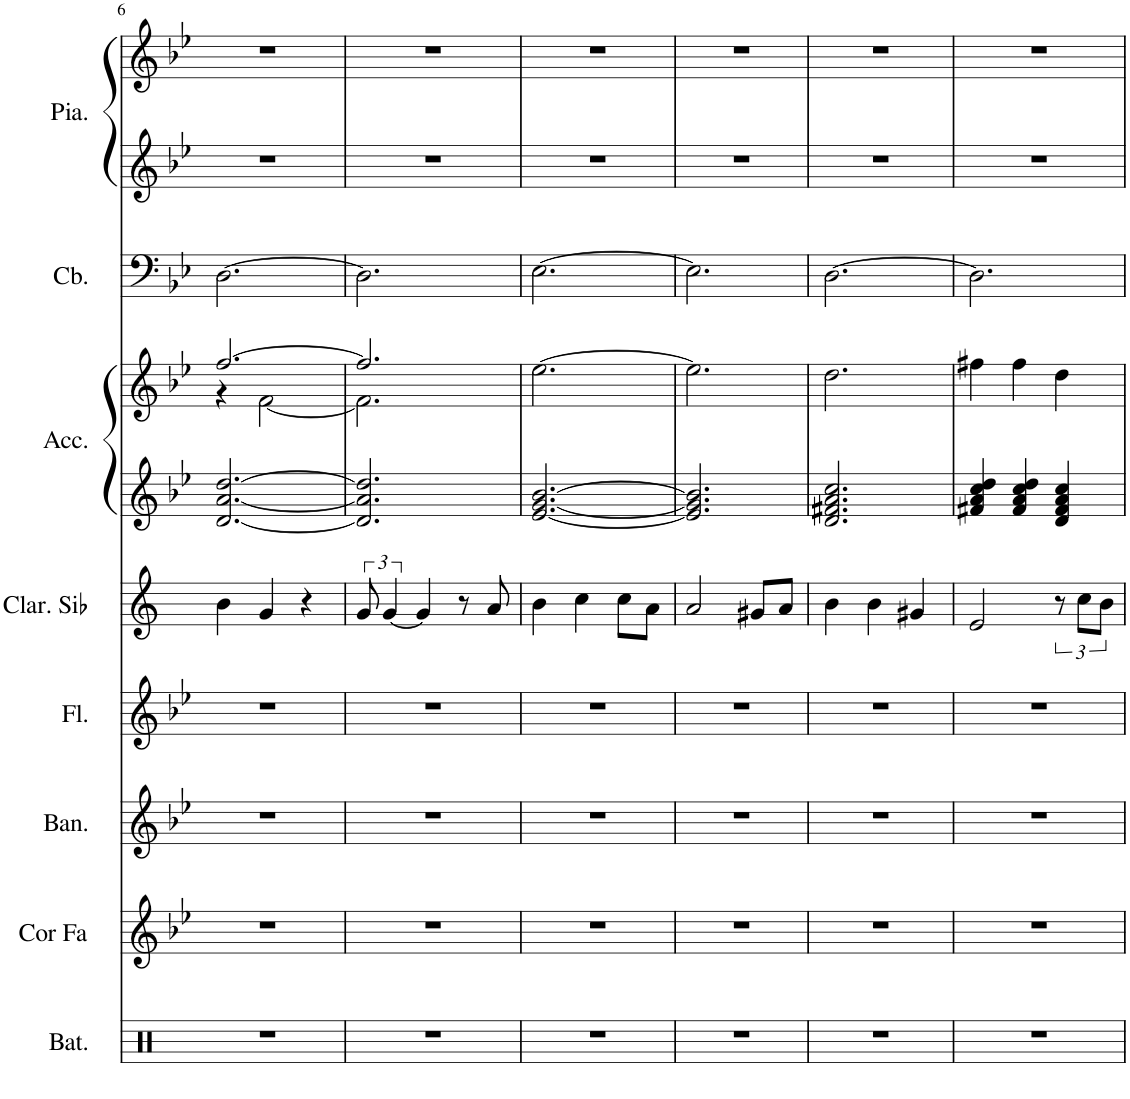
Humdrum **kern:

**kern	**kern	**kern	**kern	**kern	**kern	**kern	**kern	**kern	**kern
*part8	*part7	*part6	*part5	*part4	*part3	*part3	*part2	*part1	*part1
*staff10	*staff9	*staff8	*staff7	*staff6	*staff5	*staff4	*staff3	*staff2	*staff1
*I"Batterie	*I"Cor en Fa, French Horn	*I"Bandonéon, Tango Accordion	*I"Flûte, Flute	*I"Clarinette en Sib	*I"Accordéon , Accordion	*	*I"Contrebasse, Acoustic Bass	*I"Piano, Acoustic Grand Piano	*
*I'Bat.	*I'Cor Fa	*I'Ban.	*I'Fl.	*I'Clar. Sib	*I'Acc.	*	*I'Cb.	*I'Pia.	*
!!LO:PB:g=z
*clefX	*clefG2	*clefG2	*clefG2	*clefG2	*clefG2	*clefG2	*clefF4	*clefG2	*clefG2
*	*Trd4c7	*	*	*Trd1c2	*	*	*Trd7c12	*	*
*k[b-e-]	*k[b-e-]	*k[b-e-]	*k[b-e-]	*k[]	*k[b-e-]	*k[b-e-]	*k[b-e-]	*k[b-e-]	*k[b-e-]
*M3/4	*M3/4	*M3/4	*M3/4	*M3/4	*M3/4	*M3/4	*M3/4	*M3/4	*M3/4
=6	=6	=6	=6	=6	=6	=6	=6	=6	=6
*	*	*	*	*	*	*^	*	*	*
2.r	2.r	2.r	2.r	4b\	[2.d/ [2.a/ [2.dd/	[2.ff/	4r	[2.D\	2.r	2.r
.	.	.	.	4g/	.	.	[2f\	.	.	.
.	.	.	.	4r	.	.	.	.	.	.
=7	=7	=7	=7	=7	=7	=7	=7	=7	=7	=7
2.r	2.r	2.r	2.r	12g/	2.d/] 2.a/] 2.dd/]	2.ff/]	2.f\]	2.D\]	2.r	2.r
.	.	.	.	[6g/	.	.	.	.	.	.
.	.	.	.	4g/]	.	.	.	.	.	.
.	.	.	.	8r	.	.	.	.	.	.
.	.	.	.	8a/	.	.	.	.	.	.
*	*	*	*	*	*	*v	*v	*	*	*
=8	=8	=8	=8	=8	=8	=8	=8	=8	=8
2.r	2.r	2.r	2.r	4b\	[2.e-/ [2.g/ [2.b-/	[2.ee-\	[2.E-\	2.r	2.r
.	.	.	.	4cc\	.	.	.	.	.
.	.	.	.	8cc\L	.	.	.	.	.
.	.	.	.	8a\J	.	.	.	.	.
=9	=9	=9	=9	=9	=9	=9	=9	=9	=9
2.r	2.r	2.r	2.r	2a/	2.e-/] 2.g/] 2.b-/]	2.ee-\]	2.E-\]	2.r	2.r
.	.	.	.	8g#X/L	.	.	.	.	.
.	.	.	.	8a/J	.	.	.	.	.
=10	=10	=10	=10	=10	=10	=10	=10	=10	=10
2.r	2.r	2.r	2.r	4b\	2.d/ 2.f#X/ 2.a/ 2.cc/	2.dd\	[2.D\	2.r	2.r
.	.	.	.	4b\	.	.	.	.	.
.	.	.	.	4g#X/	.	.	.	.	.
=11	=11	=11	=11	=11	=11	=11	=11	=11	=11
2.r	2.r	2.r	2.r	2e/	4f#X/ 4a/ 4cc/ 4dd/	4ff#X\	2.D\]	2.r	2.r
.	.	.	.	.	4f#/ 4a/ 4cc/ 4dd/	4ff#\	.	.	.
.	.	.	.	12r	4d/ 4f#/ 4a/ 4cc/	4dd\	.	.	.
.	.	.	.	12cc\L	.	.	.	.	.
.	.	.	.	12b\J	.	.	.	.	.
=	=	=	=	=	=	=	=	=	=
*-	*-	*-	*-	*-	*-	*-	*-	*-	*-
